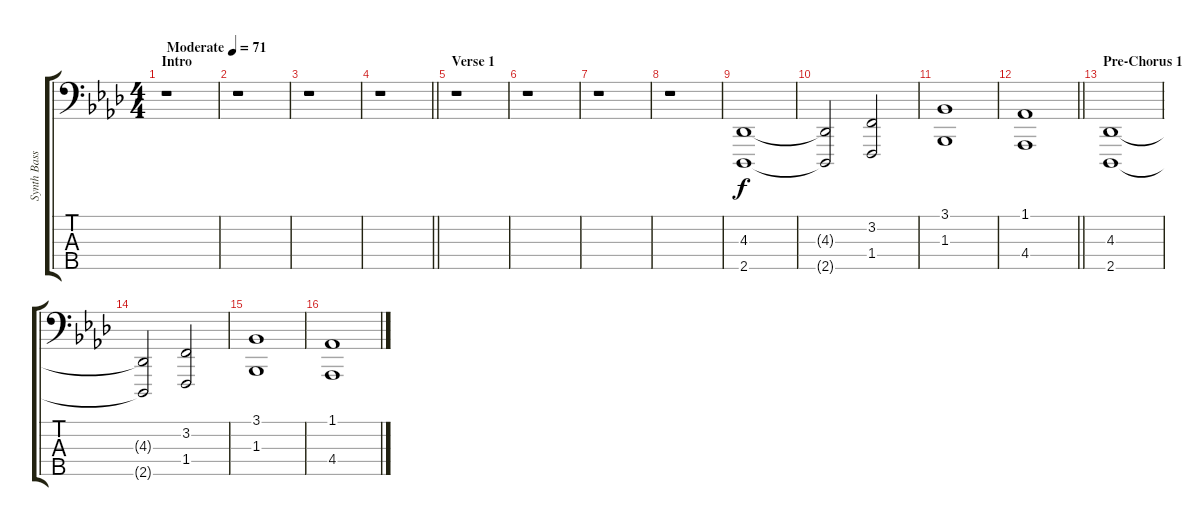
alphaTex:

\track ("Synth Bass" "Synth Bass") {instrument synthbrass1}
\staff {score tabs}
\tuning (G2 D2 A1 E1 B0) {hide}
\ts (4 4)
\section ("" "Intro")
\tempo (71 "Moderate")
\clef f4
\ks ab
r.1{dy f instrument synthbrass1} |
r.1 |
r.1 |
\barLineRight lightlight
r.1 |
\section ("" "Verse 1")
r.1 |
r.1 |
r.1 |
r.1 |
(4.3 2.5).1 |
(4.3{t} 2.5{t}).2 (3.2 1.4).2 |
(3.1 1.3).1 |
\barLineRight lightlight
(1.1 4.4).1 |
\section ("" "Pre-Chorus 1")
(4.3 2.5).1 |
(4.3{t} 2.5{t}).2 (3.2 1.4).2 |
(3.1 1.3).1 |
(1.1 4.4).1
